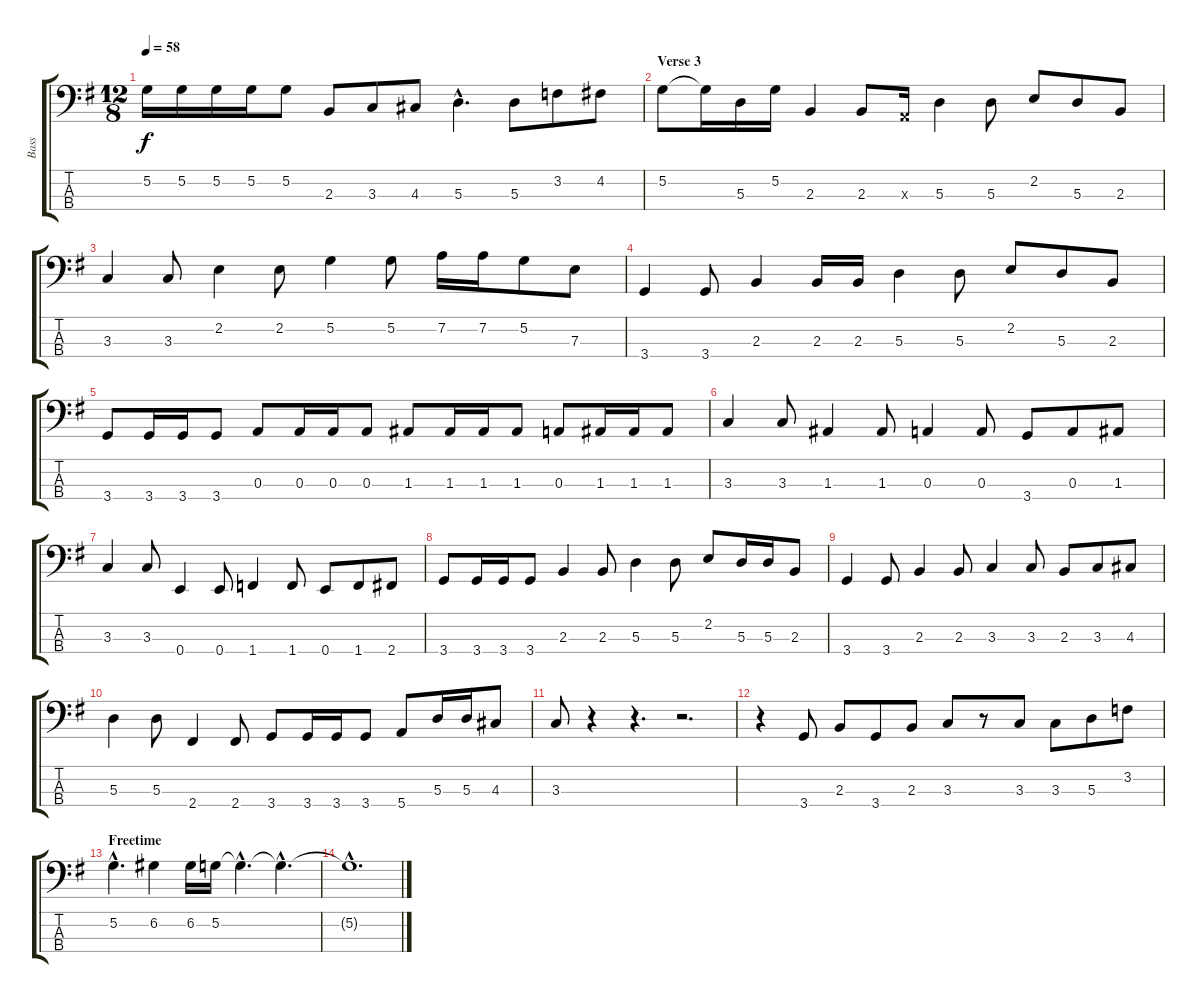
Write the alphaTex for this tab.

\track ("Bass" "Bass") {instrument electricbassfinger}
\staff {score tabs}
\tuning (G2 D2 A1 E1) {hide}
\ts (12 8)
\tempo 58
\clef f4
\ks g
5.2.16{dy f} 5.2.16 5.2.16 5.2.16 5.2.8 2.3.8 3.3.8 4.3.8 5.3{hac}.4{d} 5.3.8 3.2.8 4.2.8 |
\section ("" "Verse 3")
5.2.8 5.2{t}.16 5.3.16 5.2.16 2.3.4 2.3.8 0.3{x}.16 5.3.4 5.3.8 2.2.8 5.3.8 2.3.8 |
3.3.4 3.3.8 2.2.4 2.2.8 5.2.4 5.2.8 7.2.16 7.2.16 5.2.8 7.3.8 |
3.4.4 3.4.8 2.3.4 2.3.16 2.3.16 5.3.4 5.3.8 2.2.8 5.3.8 2.3.8 |
3.4.8 3.4.16 3.4.16 3.4.8 0.3.8 0.3.16 0.3.16 0.3.8 1.3.8 1.3.16 1.3.16 1.3.8 0.3.8 1.3.16 1.3.16 1.3.8 |
3.3.4 3.3.8 1.3.4 1.3.8 0.3.4 0.3.8 3.4.8 0.3.8 1.3.8 |
3.3.4 3.3.8 0.4.4 0.4.8 1.4.4 1.4.8 0.4.8 1.4.8 2.4.8 |
3.4.8 3.4.16 3.4.16 3.4.8 2.3.4 2.3.8 5.3.4 5.3.8 2.2.8 5.3.16 5.3.16 2.3.8 |
3.4.4 3.4.8 2.3.4 2.3.8 3.3.4 3.3.8 2.3.8 3.3.8 4.3.8 |
5.3.4 5.3.8 2.4.4 2.4.8 3.4.8 3.4.16 3.4.16 3.4.8 5.4.8 5.3.16 5.3.16 4.3.8 |
3.3.8 r.4 r.4{d} r.2{d} |
r.4 3.4.8 2.3.8 3.4.8 2.3.8 3.3.8 r.8 3.3.8 3.3.8 5.3.8 3.2.8 |
\section ("" "Freetime")
5.2{hac}.4{d} 6.2.4 6.2.16 5.2.16 5.2{hac t}.4{d} 5.2{hac t}.4{d} |
5.2{hac t}.1{d}
